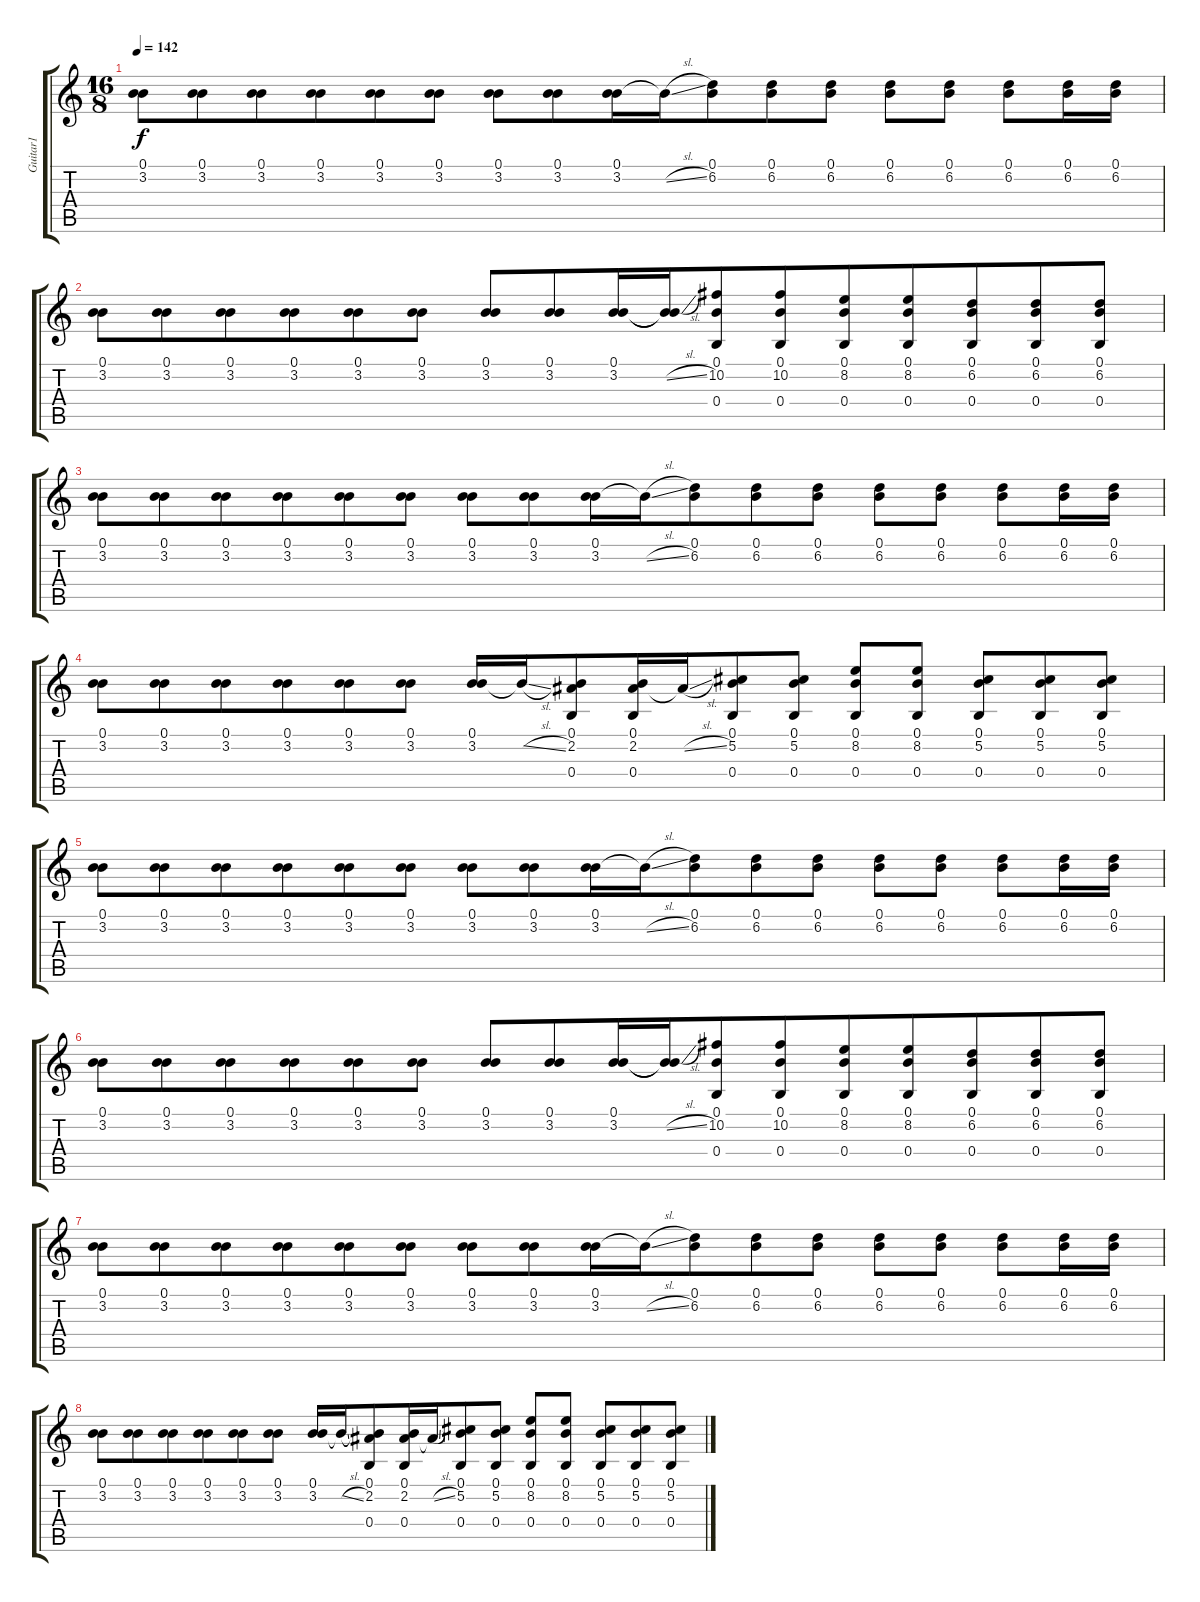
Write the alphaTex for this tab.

\track ("Guitar1" "Guitar1") {instrument overdrivenguitar}
\staff {score tabs}
\tuning (B3 Ab3 E3 B2 Gb2 B1) {hide}
\ts (16 8)
\tempo 142
\clef g2
\ks c
(0.1 3.2).8{dy f beam merge} (0.1 3.2).8{beam merge} (0.1 3.2).8 (0.1 3.2).8{beam merge} (0.1 3.2).8{beam merge} (0.1 3.2).8{beam split} (0.1 3.2).8{beam merge} (0.1 3.2).8{beam merge} (0.1 3.2).16 3.2{sl t}.16 (0.1 6.2).8{beam merge} (0.1 6.2).8{beam merge} (0.1 6.2).8 (0.1 6.2).8{beam merge} (0.1 6.2).8{beam split} (0.1 6.2).8{beam merge} (0.1 6.2).16 (0.1 6.2).16 |
(0.1 3.2).8{beam merge} (0.1 3.2).8{beam merge} (0.1 3.2).8 (0.1 3.2).8{beam merge} (0.1 3.2).8{beam merge} (0.1 3.2).8 (0.1 3.2).8{beam merge} (0.1 3.2).8{beam merge} (0.1 3.2).16 (0.1{t} 3.2{sl t}).16 (0.1 10.2 0.4).8{beam merge} (0.1 10.2 0.4).8 (0.1 8.2 0.4).8{beam merge} (0.1 8.2 0.4).8 (0.1 6.2 0.4).8{beam merge} (0.1 6.2 0.4).8 (0.1 6.2 0.4).8 |
(0.1 3.2).8{beam merge} (0.1 3.2).8{beam merge} (0.1 3.2).8 (0.1 3.2).8{beam merge} (0.1 3.2).8{beam merge} (0.1 3.2).8{beam split} (0.1 3.2).8{beam merge} (0.1 3.2).8{beam merge} (0.1 3.2).16 3.2{sl t}.16 (0.1 6.2).8{beam merge} (0.1 6.2).8{beam merge} (0.1 6.2).8 (0.1 6.2).8{beam merge} (0.1 6.2).8{beam split} (0.1 6.2).8{beam merge} (0.1 6.2).16 (0.1 6.2).16 |
(0.1 3.2).8{beam merge} (0.1 3.2).8{beam merge} (0.1 3.2).8 (0.1 3.2).8{beam merge} (0.1 3.2).8{beam merge} (0.1 3.2).8 (0.1 3.2).16 3.2{sl t}.16{beam merge} (0.1 2.2 0.4).8{beam merge} (0.1 2.2 0.4).16 2.2{sl t}.16 (0.1 5.2 0.4).8{beam merge} (0.1 5.2 0.4).8{beam split} (0.1 8.2 0.4).8{beam merge} (0.1 8.2 0.4).8{beam split} (0.1 5.2 0.4).8{beam merge} (0.1 5.2 0.4).8{beam merge} (0.1 5.2 0.4).8 |
(0.1 3.2).8{beam merge} (0.1 3.2).8{beam merge} (0.1 3.2).8 (0.1 3.2).8{beam merge} (0.1 3.2).8{beam merge} (0.1 3.2).8{beam split} (0.1 3.2).8{beam merge} (0.1 3.2).8{beam merge} (0.1 3.2).16 3.2{sl t}.16 (0.1 6.2).8{beam merge} (0.1 6.2).8{beam merge} (0.1 6.2).8 (0.1 6.2).8{beam merge} (0.1 6.2).8{beam split} (0.1 6.2).8{beam merge} (0.1 6.2).16 (0.1 6.2).16 |
(0.1 3.2).8{beam merge} (0.1 3.2).8{beam merge} (0.1 3.2).8 (0.1 3.2).8{beam merge} (0.1 3.2).8{beam merge} (0.1 3.2).8 (0.1 3.2).8{beam merge} (0.1 3.2).8{beam merge} (0.1 3.2).16 (0.1{t} 3.2{sl t}).16 (0.1 10.2 0.4).8{beam merge} (0.1 10.2 0.4).8 (0.1 8.2 0.4).8{beam merge} (0.1 8.2 0.4).8 (0.1 6.2 0.4).8{beam merge} (0.1 6.2 0.4).8 (0.1 6.2 0.4).8 |
(0.1 3.2).8{beam merge} (0.1 3.2).8{beam merge} (0.1 3.2).8 (0.1 3.2).8{beam merge} (0.1 3.2).8{beam merge} (0.1 3.2).8{beam split} (0.1 3.2).8{beam merge} (0.1 3.2).8{beam merge} (0.1 3.2).16 3.2{sl t}.16 (0.1 6.2).8{beam merge} (0.1 6.2).8{beam merge} (0.1 6.2).8 (0.1 6.2).8{beam merge} (0.1 6.2).8{beam split} (0.1 6.2).8{beam merge} (0.1 6.2).16 (0.1 6.2).16 |
(0.1 3.2).8{beam merge} (0.1 3.2).8{beam merge} (0.1 3.2).8 (0.1 3.2).8{beam merge} (0.1 3.2).8{beam merge} (0.1 3.2).8 (0.1 3.2).16 3.2{sl t}.16{beam merge} (0.1 2.2 0.4).8{beam merge} (0.1 2.2 0.4).16 2.2{sl t}.16 (0.1 5.2 0.4).8{beam merge} (0.1 5.2 0.4).8{beam split} (0.1 8.2 0.4).8{beam merge} (0.1 8.2 0.4).8{beam split} (0.1 5.2 0.4).8{beam merge} (0.1 5.2 0.4).8{beam merge} (0.1 5.2 0.4).8
